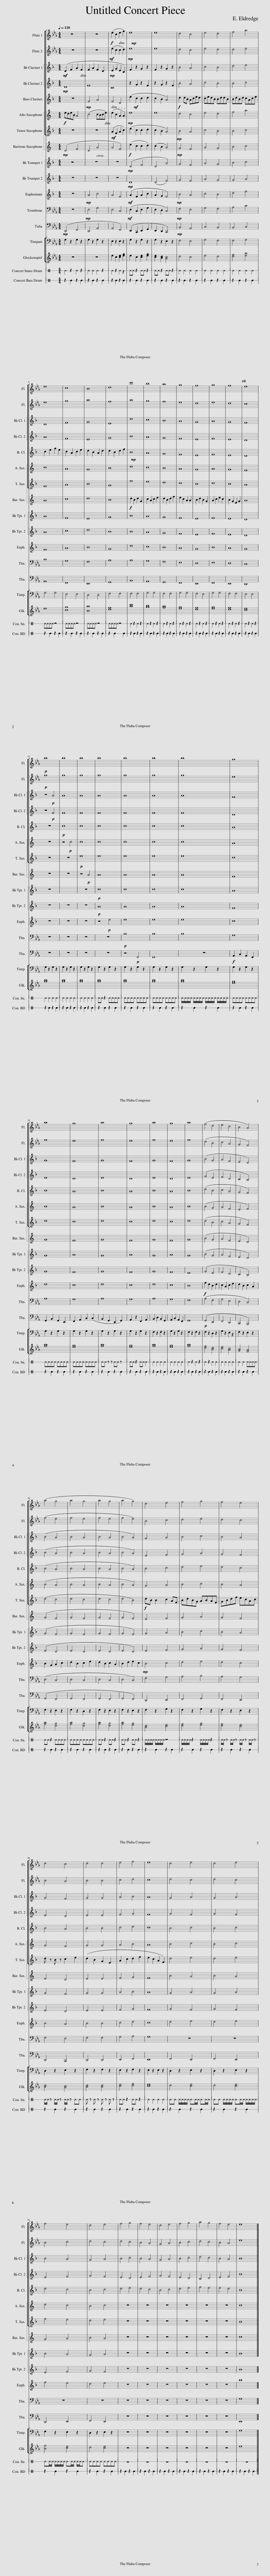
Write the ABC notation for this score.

X:1
%%score [ 1 2 [ 3 4 ] 5 [ 6 7 ] 8 ] [ 9 10 ] 11 12 13 [ 14 15 ] 16 17
L:1/8
Q:1/4=110
M:4/4
I:linebreak $
K:Eb
V:1 treble
V:2 treble
V:3 treble transpose=-2
V:4 treble transpose=-2
V:5 treble transpose=-14
V:6 treble transpose=-9
V:7 treble transpose=-14
V:8 treble transpose=-21
V:9 treble transpose=-2
V:10 treble transpose=-2
V:11 treble transpose=-14
V:12 bass
V:13 bass
V:14 bass
V:15 treble transpose=24
V:16 perc stafflines=1
K:none
V:17 perc stafflines=1
K:none
V:1
 z8 | z8 |!f! (e2 c2 e2 g2) | e8 | e8 | %5
 d4 c4 | e4 d4 | f4 a4 |$ e8 | c8 | %10
 B8 | d8 | c'8 | b8 | a8 | %15
 g8 | f8 | g8 | f8 |[Q:1/4=120] e8 |$ %20
!p! b8 | b8 | b8 | b8 | b8 | %25
 b8 | b8 | g8 |$ a8 | g8 | %30
 a8 | g8 | a8 | g8 | a8 | %35
 (f4 d4 | e4 c4 | B4 A4) |$ (a4 g4 | a4 g4 | %40
 a4 g4 | a4 g4) | d4 e4 | f4 g4 | f4 e4 |$ %45
 d4 c4 | d4 d4 | e4 f4 | e8 | d4 e4 | %50
 d4 e4 |$ f4 e4 | d4 e4 | f4 g4 | f4 e4 | %55
 d4 e4 | f4 g4 | a4 g4 | f4 e4 | e8 |] %60
V:2
 z8 | z8 |!mf! (e2 c2 c2 d2) |!mp!!mp! e8 | e8 | %5
 d4 c4 | e4 d4 | d4 e4 |$ e8 | g8 | %10
 a8 | f8 | a8 | g8 | f8 | %15
 e8 | d8 | e8 | d8 | c8 |$ %20
!p! g8 | g8 | g8 | g8 | g8 | %25
 g8 | g8 | e8 |$ f8 | e8 | %30
 f8 | e8 | f8 | e8 | f8 | %35
 (d4 B4 | c4 A4 | G4 F4) |$ (f4 e4 | f4 e4 | %40
 f4 e4 | f4 e4) | B4 c4 | d4 e4 | d4 c4 |$ %45
 B4 A4 | B4 B4 | c4 d4 | c8 | d4 c4 | %50
 d4 c4 |$ B4 c4 | d4 c4 | d4 c4 | B4 A4 | %55
 G4 A4 | B4 c4 | d4 c4 | B4 A4 | e8 |] %60
V:3
[K:F]!mf! (D2 F2 A2 F2 | F2 A2 F2 D2 |!mp! E2 G2 E2 C2) | F2 z2 G2 z2 | F2 z2 G2 z2 | %5
 B4 A4 | c4 B4 | d4 e4 |$ D8 | F8 | %10
 G8 | E8 | d8 | c8 | B8 | %15
 A8 | G8 | A8 | G8 | F8 |$ %20
 z4!p! A4 | A8 | A8 | A8 | A8 | %25
 A8 | A8 | F8 |$ G8 | F8 | %30
 G8 | F8 | G8 | F8 | G8 | %35
 (B4 G4 | A4 F4 | E4 D4) |$ (B4 A4 | B4 A4 | %40
 B4 A4 | B4 A4) | G4 A4 | B4 c4 | B4 A4 |$ %45
 G4 F4 | G4 G4 | A4 B4 | A8 | G4 A4 | %50
 G4 A4 |$ B4 A4 | G4 A4 | B4 c4 | B4 A4 | %55
 G4 A4 | B4 c4 | d4 c4 | B4 A4 | B8 |] %60
V:4
[K:F]!mp! D8 | F8 | C8 | z2 G2 z2 F2 | z2 G2 z2 F2 | %5
 B4 A4 | c4 B4 | B4 c4 |$ A8 | F8 | %10
 E8 | G8 | B8 | A8 | G8 | %15
 F8 | E8 | F8 | E8 | D8 |$ %20
 z4!p! F4 | F8 | F8 | F8 | F8 | %25
 F8 | F8 | D8 |$ E8 | D8 | %30
 E8 | D8 | E8 | D8 | E8 | %35
 (G4 E4 | F4 D4 | C4 B,4) |$ (B4 A4 | B4 A4 | %40
 B4 A4 | B4 A4) | E4 F4 | G4 A4 | G4 F4 |$ %45
 E4 D4 | E4 E4 | F4 G4 | F8 | G4 F4 | %50
 G4 F4 |$ E4 F4 | G4 F4 | E4 D4 | E4 F4 | %55
 G4 F4 | E4 D4 | C4 D4 | E4 F4 | B8 |] %60
V:5
[K:F] z8 |!mp! F4 A4 | F4 D4 | (e2!mf! c2 c2 d2 | c2 B2 A4) | %5
!f! d2 dB Aced | cedB BddB | BdBd cAce |$ c2 e2 g2 e2 | c2 A2 c2 e2 | %10
 d2 B2 A2 d2 | d2 B2 d2 f2 | B8 | A8 | G8 | %15
 F8 | E8 | F8 | E8 | D8 |$ %20
 z8 |!p! c8 | c8 | c8 | c8 | %25
 c8 | c8 | A8 |$ B8 | A8 | %30
 B8 | A8 | B8 | A8 | B8 | %35
 (d4 B4 | c4 A4 | G4 F4) |$ (B4 A4 | B4 A4 | %40
 B4 A4 | B4 A4) | B4 c4 | d4 e4 | d4 c4 |$ %45
 B4 A4 | B4 B4 | c4 d4 | c8 | B4 c4 | %50
 B4 c4 |$ d4 c4 | B4 c4 | d4 e4 | d4 c4 | %55
 B4 c4 | d4 e4 | f4 e4 | e4 d4 | B8 |] %60
V:6
[K:C]!f! edeB A4 | (c4 cBce) | (e2 c2 A2 A2) |!mp! e8 | e8 | %5
 d4 c4 | e4 d4 | f4 a4 |$ c8 | A8 | %10
 G8 | B8 |!mp! d8 | c8 | B8 | %15
 A8 | G8 | A8 | G8 | F8 |$ %20
 z8 | z4!p! c4 | c8 | c8 | c8 | %25
 c8 | c8 | A8 |$ B8 | A8 | %30
 B8 | A8 | B8 | A8 | B8 | %35
 (B4 G4 | A4 F4 | E4 F4) |$ (B4 A4 | B4 A4 | %40
 B4 A4 | B4 A4) | G4 A4 | B4 c4 | B4 A4 |$ %45
 G4 F4 | G4 G4 | A4 B4 | A8 | B4 c4 | %50
 B4 c4 |$ d4 c4 | B4 c4 | z8 | z8 | %55
 z8 | z8 | z8 | z8 | c8 |] %60
V:7
[K:F] z8 | z8 |!mf! (A2 F2 A2 c2) | (e2 c2 c2 d2 | c2 B2 A4) | %5
!mp! B4 A4 | c4 B4 | B4 c4 |$ F8 | A8 | %10
 B8 | G8 | f8 | e8 | d8 | %15
 c8 | B8 | c8 | B8 | A8 |$ %20
 z8 | z8 |!p! e8 | e8 | e8 | %25
 e8 | e8 | c8 |$ d8 | c8 | %30
 d8 | c8 | d8 | c8 | d8 | %35
 (d4 B4 | c4 A4 | G4 F4) |$ (d4 c4 | d4 c4 | %40
 d4 c4 | d4 B4) |!f! dB B2 c2 AF | BdBG ABAF | GBdf ecAc |$ %45
 d z B z c2 e2 | (d2 B2 G2 E2 | A2 c2 d2 f2 | e2 c2 A2 F2) | d4 e4 | %50
 d4 e4 |$ f4 e4 | d4 e4 | z8 | z8 | %55
 z8 | z8 | z8 | z8 | B8 |] %60
V:8
[K:C]!mp! (D4 F4 | D4 A4 | A4 F4) |!f! (e2 c2 c2 d2) | (c2 B2 A4) | %5
!mp! G4 F4 | A4 G4 | B4 c4 |$ A8 | c8 | %10
 d8 | B8 |!f! d2 B2 d2 G2 | c2 A2 c2 e2 | d2 B2 d2 f2 | %15
 e2 c2 A2 A2 | B2 d2 B2 G2 | A2 c2 e2 c2 | B2 G2 E2 G2 | A8 |$ %20
 z8 | z8 | z4!p! A4 | A8 | A8 | %25
 A8 | A8 | F8 |$ G8 | F8 | %30
 G8 | F8 | G8 | F8 | G8 | %35
 (B4 G4 | A4 F4 | E4 D4) |$ (G4 F4 | G4 F4 | %40
 G4 F4 | G4 F4) | E4 F4 | G4 A4 | G4 F4 |$ %45
 E4 D4 | E4 E4 | F4 G4 | F8 | B4 A4 | %50
 B4 A4 |$ G4 A4 | B4 A4 | z8 | z8 | %55
 z8 | z8 | z8 | z8 | c8 |] %60
V:9
[K:F] z8 | z8 | z8 |!mp! (D4 F4 | D4 A4) | %5
 G4 F4 | A4 G4 | B4 c4 |$ A8 | F8 | %10
 E8 | G8 | B8 | A8 | G8 | %15
 F8 | E8 | F8 | E8 | D8 |$ %20
 z8 | x8 | z8 |!p! c8 | c8 | %25
 c8 | c8 | A8 |$ G8 | A8 | %30
 G8 | A8 | G8 | A8 | G8 | %35
 (B4 G4 | A4 F4 | E4 D4) |$ (G4 F4 | G4 F4 | %40
 G4 F4 | G4 F4) | G4 A4 | B4 c4 | B4 A4 |$ %45
 G4 F4 | G4 G4 | A4 B4 | A8 | G4 A4 | %50
 G4 A4 |$ B4 A4 | G4 A4 | z8 | z8 | %55
 z8 | z8 | z8 | z8 | B8 |] %60
V:10
[K:F] z8 | z8 | z8 |!mp! D8 | (D4 F4) | %5
 G4 F4 | A4 G4 | G4 A4 |$ A8 | c8 | %10
 d8 | B8 | B8 | A8 | G8 | %15
 F8 | E8 | F8 | E8 | D8 |$ %20
 z8 | z8 | z8 |!p! A8 | A8 | %25
 A8 | A8 | F8 |$ G8 | F8 | %30
 G8 | F8 | G8 | F8 | E8 | %35
 (G4 E4 | F4 D4 | C4 B,4) |$ (E4 D4 | E4 D4 | %40
 E4 D4 | E4 D4) | E4 F4 | G4 A4 | G4 F4 |$ %45
 E4 D4 | E4 E4 | F4 G4 | F8 | G4 F4 | %50
 G4 F4 |$ E4 F4 | G4 F4 | z8 | z8 | %55
 z8 | z8 | z8 | z8 | B8 |] %60
V:11
[K:F] z8 |!mp! A4 c4 | A4 F4 |!mf! (A2 F2 A2 c2 | A2 G2 F4) | %5
!mp! B4 A4 | c4 B4 | d4 f4 |$ F8 | A8 | %10
 B8 | G8 | d8 | c8 | B8 | %15
 A8 | G8 | B8 | A8 | G8 |$ %20
 z8 | z8 | z8 | z4!p! e4 | e8 | %25
 e8 | e8 | c8 |$ d8 | c8 | %30
 d8 | c8 | d8 | c8 | B8 | %35
!f! f2 d2 B2 d2 | c2 A2 c2 e2 | d2 B2 c2 A2 |$ B2 G2 A2 c2 | d2 B2 c2 e2 | %40
 d2 B2 c2 A2 | B2 d2 e2 c2 |!mp! B4 c4 | d4 e4 | d4 c4 |$ %45
 B4 A4 | B4 B4 | c4 d4 | c8 | d4 e4 | %50
 d4 e4 |$ f4 e4 | d4 e4 | z8 | z8 | %55
 z8 | z8 | z8 | z8 | b8 |] %60
V:12
 z8 |!mp! E,4 G,4 | E,4 C,4 |!mf! (E,2 C,2 E,2 G,2 | E,2 D,2 C,4) | %5
!mp! F,4 E,4 | G,4 F,4 | A,4 C4 |$ B,8 | G,8 | %10
 F,8 | A,8 | A,8 | G,8 | F,8 | %15
 E,8 | D,8 | E,8 | D,8 | C,8 |$ %20
 z8 | z8 | z8 | z8 |!p! B,8 | %25
 B,8 | B,8 | G,8 |$ A,8 | G,8 | %30
 A,8 | G,8 | A,8 | G,8 | F,8 | %35
 (A,4 F,4 | G,4 E,4 | D,4 C,4) |$ (D,4 C,4 | D,4 C,4 | %40
 D,4 C,4 | D,4 C,4) | F,4 G,4 | A,4 B,4 | A,4 G,4 |$ %45
 F,4 E,4 | F,4 F,4 | G,4 A,4 | G,8 | z8 | %50
 z8 |$ z8 | z8 | z8 | z8 | %55
 z8 | z8 | z8 | z8 | G,8 |] %60
V:13
!mp! (D,,4 F,,4 | D,,4 A,,4 | A,,4 F,,4) | (E,,2 C,,2 E,,2 G,,2 | E,,2 D,,2 C,,4) | %5
!mp! B,,4 A,,4 | C,4 B,,4 | B,,4 C,4 |$ A,,8 | F,,8 | %10
 E,,8 | G,,8 | B,,8 | A,,8 | G,,8 | %15
 F,,8 | E,,8 | F,,8 | E,,8 | D,,8 |$ %20
 z8 | z8 | z8 | z8 | z4!p! F,,4 | %25
 F,,8 | z8 |!f! A,,2 C,2 A,,2 F,,2 |$ G,,2 B,,2 G,,2 E,,2 | F,,2 A,,2 C,2 (C,2 | %30
 B,,2 G,,2 E,,2 G,,2) | A,,2 z2 F,,2 A,,2 | B,,2 D,2 B,,2 G,,2 | A,,2 C,2 A,,2 F,,2 | G,,8 | %35
!p! (G,,4 E,,4 | F,,4 D,,4 | C,,4 B,,,4) |$ (G,,4 F,,4 | G,,4 F,,4 | %40
 G,,4 F,,4 | G,,4 F,,4) | D,,4 E,,4 | F,,4 G,,4 | F,,4 E,,4 |$ %45
 D,,4 C,,4 | D,,4 D,,4 | E,,4 F,,4 | E,,8 | F,,4 E,,4 | %50
 F,,4 E,,4 |$ D,,4 E,,4 | F,,4 E,,4 | z8 | z8 | %55
 z8 | z8 | z8 | z8 | E,,8 |] %60
V:14
 G,2 z2 G,2 z2 | G,2 z2 G,2 z2 | E,2 z2 E,2 z2 | G,2 z2 G,2 z2 | G,2 z2 E,2 z2 | %5
 F,4 E,4 | G,4 F,4 | F,4 G,4 |$ G,4 G,4 | E,4 E,4 | %10
 D,4 D,4 | F,4 F,4 | F,4 F,4 | G,4 G,4 | F,4 F,4 | %15
 G,4 G,4 | F,4 E,4 | G,4 G,4 | F,4 F,4 | E,4 E,4 |$ %20
 G,2 z2 G,2 z2 | G,2 z2 G,2 z2 | G,2 z2 G,2 z2 | G,2 z2 G,2 z2 | G,2 z2 G,2 z2 | %25
 G,2 z2 G,2 z2 | G,2 z2 G,2 z2 | G,2 z2 G,2 z2 |$ G,2 z2 G,2 z2 | G,2 z2 G,2 z2 | %30
 G,2 z2 G,2 z2 | G,2 z2 G,2 z2 | F,2 z2 F,2 z2 | G,2 z2 G,2 z2 | F,2 z2 F,2 z2 | %35
 F,2 z2 D,2 z2 | G,2 z2 E,2 z2 | F,2 z2 E,2 z2 |$ F,2 z2 E,2 z2 | F,2 z2 D,2 z2 | %40
 F,2 z2 E,2 z2 | F,2 z2 E,2 z2 | F,2 z2 G,2 z2 | F,2 z2 G,2 z2 | F,2 z2 E,2 z2 |$ %45
 D,2 z2 E,2 z2 | F,2 z2 F,2 z2 | E,2 z2 F,2 z2 | E,2 z2 E,2 z2 | D,2 z2 E,2 z2 | %50
 D,2 z2 E,2 z2 |$ F,2 z2 E,2 z2 | D,2 z2 E,2 z2 | z8 | z8 | %55
 z8 | z8 | z8 | z8 | G,8 |] %60
V:15
 z8 | z8 | e2 c2 [ce]2 [eg]2 | e2 c2 [ce]2 [eg]2 | [ce]2 [Bd]2 [Ac]4 | %5
 d4 c4 | e4 d4 | [df]4 [ea]4 |$ e8 | [cg]8 | %10
 [Ba]8 | [df]8 | [ac']8 | [gb]8 | [fa]8 | %15
 [eg]8 | [df]8 | [eg]8 | [df]8 | [ce]8 |$ %20
 [gb]8 | [gb]8 | [gb]8 | [gb]8 | [gb]8 | %25
 [gb]8 | [gb]8 | [eg]8 |$ [fa]8 | [eg]8 | %30
 [fa]8 | [eg]8 | [fa]8 | [eg]8 | [fa]8 | %35
 [df]4 [Bd]4 | [ce]4 [Ac]4 | [GB]4 [FA]4 |$ [fa]4 [dg]4 | [fa]4 [dg]4 | %40
 [fa]4 [dg]4 | [fa]4 [eg]4 | [Bd]4 [ce]4 | [df]4 [eg]4 | [df]4 [ce]4 |$ %45
 [Bd]4 [Ac]4 | [Bd]4 [Bd]4 | [ce]4 [df]4 | [ce]8 | d4 [ce]4 | %50
 d4 [ce]4 |$ [Bf]4 [ce]4 | d4 [ce]4 | z8 | z8 | %55
 z8 | z8 | z8 | z8 | e8 |] %60
V:16
[K:C] ^E2 z2 ^E2 z2 | ^E2 ^E2 ^E2 z2 | ^E2 z2 ^E2 z2 | ^E^E z2 ^E^E z2 | ^E^E z2 ^E^E z2 | %5
 ^E2 ^E2 ^E2 ^E2 | ^E2 ^E2 ^E2 ^E2 | ^E2 ^E2 ^E2 ^E2 |$ ^E^E^E^E z4 | ^E^E^E^E z4 | %10
 ^E^E^E^E z4 | ^E^E^E^E z4 | ^E2 z2 ^E2 z2 | ^E2 z2 ^E2 z2 | ^E2 z2 ^E2 z2 | %15
 ^E2 z2 ^E2 z2 | ^E2 z2 ^E2 z2 | ^E2 z2 ^E2 z2 | ^E2 z2 ^E2 z2 | ^E2 z2 ^E2 z2 |$ %20
 ^E2 ^E2 ^E2 ^E2 | ^E2 ^E2 ^E2 ^E2 | ^E2 ^E2 ^E2 ^E2 | ^E^E z2 ^E^E^E^E | ^E^E^E^E ^E^E^E^E | %25
 ^E^E^E^E ^E^E^E^E | ^E/^E/^E/^E/ ^E/^E/^E/^E/ ^E/^E/^E/^E/ ^E/^E/^E/^E/ | ^E^E^E^E ^E^E^E^E |$ ^E^E^E^E ^E^E^E^E | ^E^E^E^E ^E^E^E^E | %30
 ^E^E z z ^E^E z x | ^E^E z2 ^E^E ^E2 | ^E2 ^E2 ^E2 ^E2 | ^E2 ^E2 ^E2 ^E2 | ^E2 z2 ^E2 z2 | %35
 ^E2 z2 ^E2 ^E2 | ^E2 ^E2 ^E2 ^E2 | ^E2 ^E2 ^E^E^E^E |$ ^E^E z2 ^E^E^E^E | ^E^E^E^E ^E^E^E^E | %40
 ^E^E z2 ^E^E z2 | ^E^E z2 ^E^E z2 | ^E/^E/^E/^E/ ^E/^E/^E/^E/ z4 | ^E/^E/^E/^E/ z2 ^E/^E/^E/^E/ z2 | ^E/^E/ z ^E/^E/ z ^E/^E/ z ^E/^E/ z |$ %45
 ^E/^E/ z ^E/^E/ z ^E/^E/ z ^E^E | ^E z ^E z ^E z ^E z | ^E^E z2 ^E^E z2 | ^E2 ^E2 ^E2 ^E2 | ^E^E ^E/^E/^E/^E/ ^E^E/^E/ ^E^E/^E/ | %50
 ^E^E ^E/^E/^E/^E/ ^E^E/^E/ ^E/^E/^E/^E/ |$ ^E^E/^E/ ^E/^E/^E/^E/ ^E^E/^E/ ^E/^E/^E | ^E^E^E^E ^E^E^E^E | z8 | z8 | %55
 z8 | z8 | z8 | z8 | z8 |] %60
V:17
[K:C] z2 E2 z2 E2 | z2 E2 z2 E2 | z2 E2 z2 E2 | z2 E2 z2 E2 | z2 E2 z2 E2 | %5
 z2 E2 z2 E2 | z2 E2 z2 E2 | z2 E2 z2 E2 |$ z2 E2 z2 E2 | z2 E2 z2 E2 | %10
 z2 E2 z2 E2 | z2 E2 x2 E2 | z2 E2 z2 E2 | z2 E2 z2 E2 | z2 E2 z2 E2 | %15
 z2 E2 z2 E2 | z2 E2 z2 E2 | z2 E2 z2 E2 | z2 E2 z2 E2 | z2 E2 z2 E2 |$ %20
 z2 E2 z2 E2 | z2 E2 z2 E2 | z2 E2 z2 E2 | z2 E2 z2 E2 | z2 E2 z2 E2 | %25
 z2 E2 z2 E2 | z2 E2 z2 E2 | z2 E2 z2 E2 |$ z2 E2 z2 E2 | z2 E2 z2 E2 | %30
 z2 E2 z2 E2 | z2 E2 z2 E2 | z2 E2 z2 E2 | z2 E2 z2 E2 | z2 E2 z2 E2 | %35
 z2 E2 z2 E2 | z2 E2 z2 E2 | z2 E2 z2 E2 |$ z2 E2 z2 E2 | z2 E2 z2 E2 | %40
 z2 E2 z2 E2 | z2 E2 z2 E2 | z2 E2 z2 E2 | z2 E2 z2 E2 | z2 E2 z2 E2 |$ %45
 z2 E2 z2 E2 | z2 E2 z2 E2 | z2 E2 z2 E2 | z2 E2 z2 E2 | z2 E2 z2 E2 | %50
 z2 E2 z2 E2 |$ z2 E2 z2 E2 | z2 E2 z2 E2 | z2 E2 z2 E2 | z2 E2 z2 E2 | %55
 z2 E2 z2 E2 | z2 E2 z2 E2 | z2 E2 z2 E2 | z2 E2 z2 E2 | z2 E2 z2 E2 |] %60
